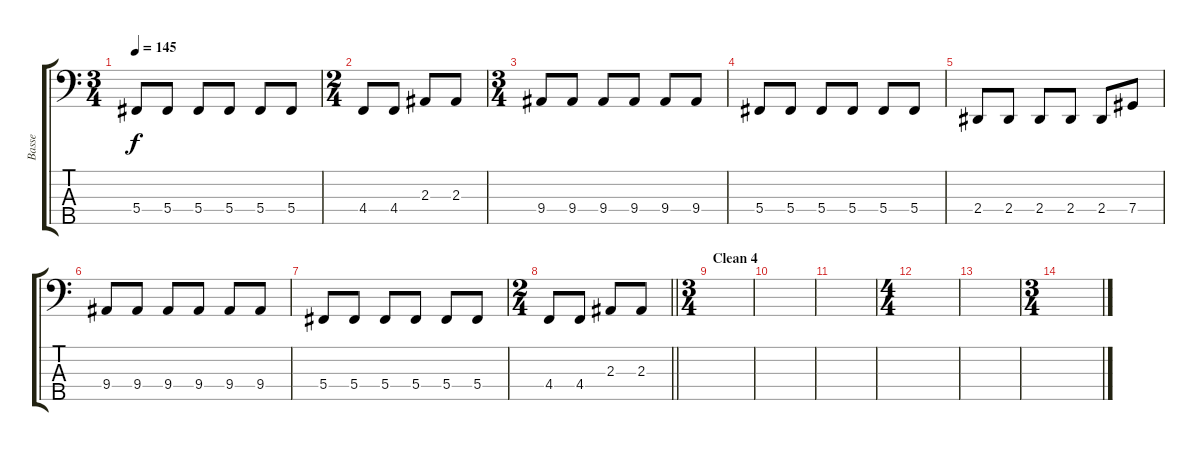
\track ("Basse" "Basse") {instrument electricbasspick}
\staff {score tabs}
\tuning (Gb2 Db2 Ab1 Db1 Bb0) {hide}
\ts (3 4)
\tempo 145
\clef f4
\ks c
5.4.8{dy f} 5.4.8 5.4.8 5.4.8 5.4.8 5.4.8 |
\ts (2 4)
4.4.8 4.4.8 2.3.8 2.3.8 |
\ts (3 4)
9.4.8 9.4.8 9.4.8 9.4.8 9.4.8 9.4.8 |
5.4.8 5.4.8 5.4.8 5.4.8 5.4.8 5.4.8 |
2.4.8 2.4.8 2.4.8 2.4.8 2.4.8 7.4.8 |
9.4.8 9.4.8 9.4.8 9.4.8 9.4.8 9.4.8 |
5.4.8 5.4.8 5.4.8 5.4.8 5.4.8 5.4.8 |
\ts (2 4)
\barLineRight lightlight
4.4.8 4.4.8 2.3.8 2.3.8 |
\ts (3 4)
\section ("" "Clean 4")
|
|
|
\ts (4 4)
|
|
\ts (3 4)
